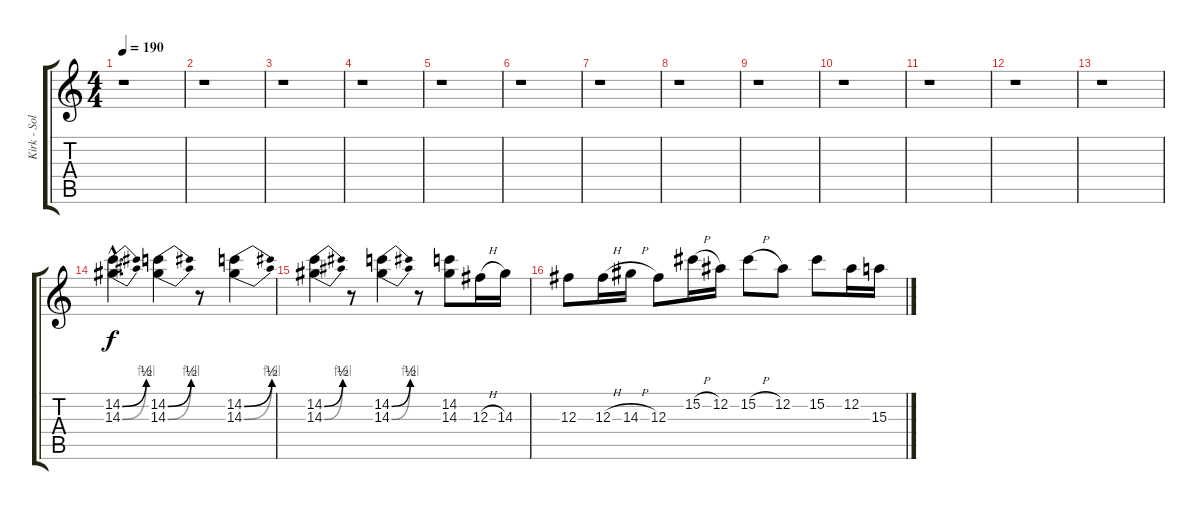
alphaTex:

\track ("Kirk - Solo " "Kirk - Sol") {instrument overdrivenguitar}
\staff {score tabs}
\tuning (Eb4 Bb3 Gb3 Db3 Ab2 Eb2) {hide}
\ts (4 4)
\tempo 190
\clef g2
\ks c
r.1{dy f} |
r.1 |
r.1 |
r.1 |
r.1 |
r.1 |
r.1 |
r.1 |
r.1 |
r.1 |
r.1 |
r.1 |
r.1 |
(14.2{be (bend 0 0 60 2) hac} 14.3{be (bend 0 0 60 4) hac}).4{d} (14.2{be (bend 0 0 60 2)} 14.3{be (bend 0 0 60 4)}).4 r.8 (14.2{be (bend 0 0 60 2)} 14.3{be (bend 0 0 60 4)}).4 |
(14.2{be (bend 0 0 60 2)} 14.3{be (bend 0 0 60 4)}).4 r.8 (14.2{be (bend 0 0 60 2)} 14.3{be (bend 0 0 60 4)}).4 r.8 (14.2 14.3).8 12.3{h}.16 14.3.16 |
12.3.8 12.3{h}.16 14.3{h}.16 12.3.8 15.2{h}.16 12.2.16 15.2{h}.8 12.2.8 15.2.8 12.2.16 15.3.16
